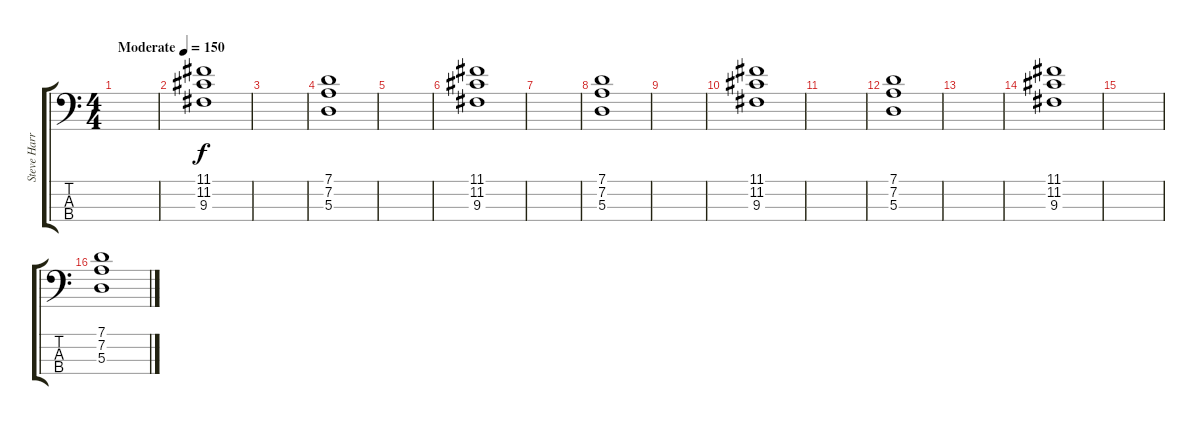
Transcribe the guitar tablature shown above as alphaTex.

\track ("Steve Harris" "Steve Harr") {instrument electricbassfinger}
\staff {score tabs}
\tuning (G2 D2 A1 E1) {hide}
\ts (4 4)
\tempo (150 "Moderate")
\clef f4
\ks c
|
(11.1 11.2 9.3).1 |
|
(7.1 7.2 5.3).1 |
|
(11.1 11.2 9.3).1 |
|
(7.1 7.2 5.3).1 |
|
(11.1 11.2 9.3).1 |
|
(7.1 7.2 5.3).1 |
|
(11.1 11.2 9.3).1 |
|
(7.1 7.2 5.3).1
